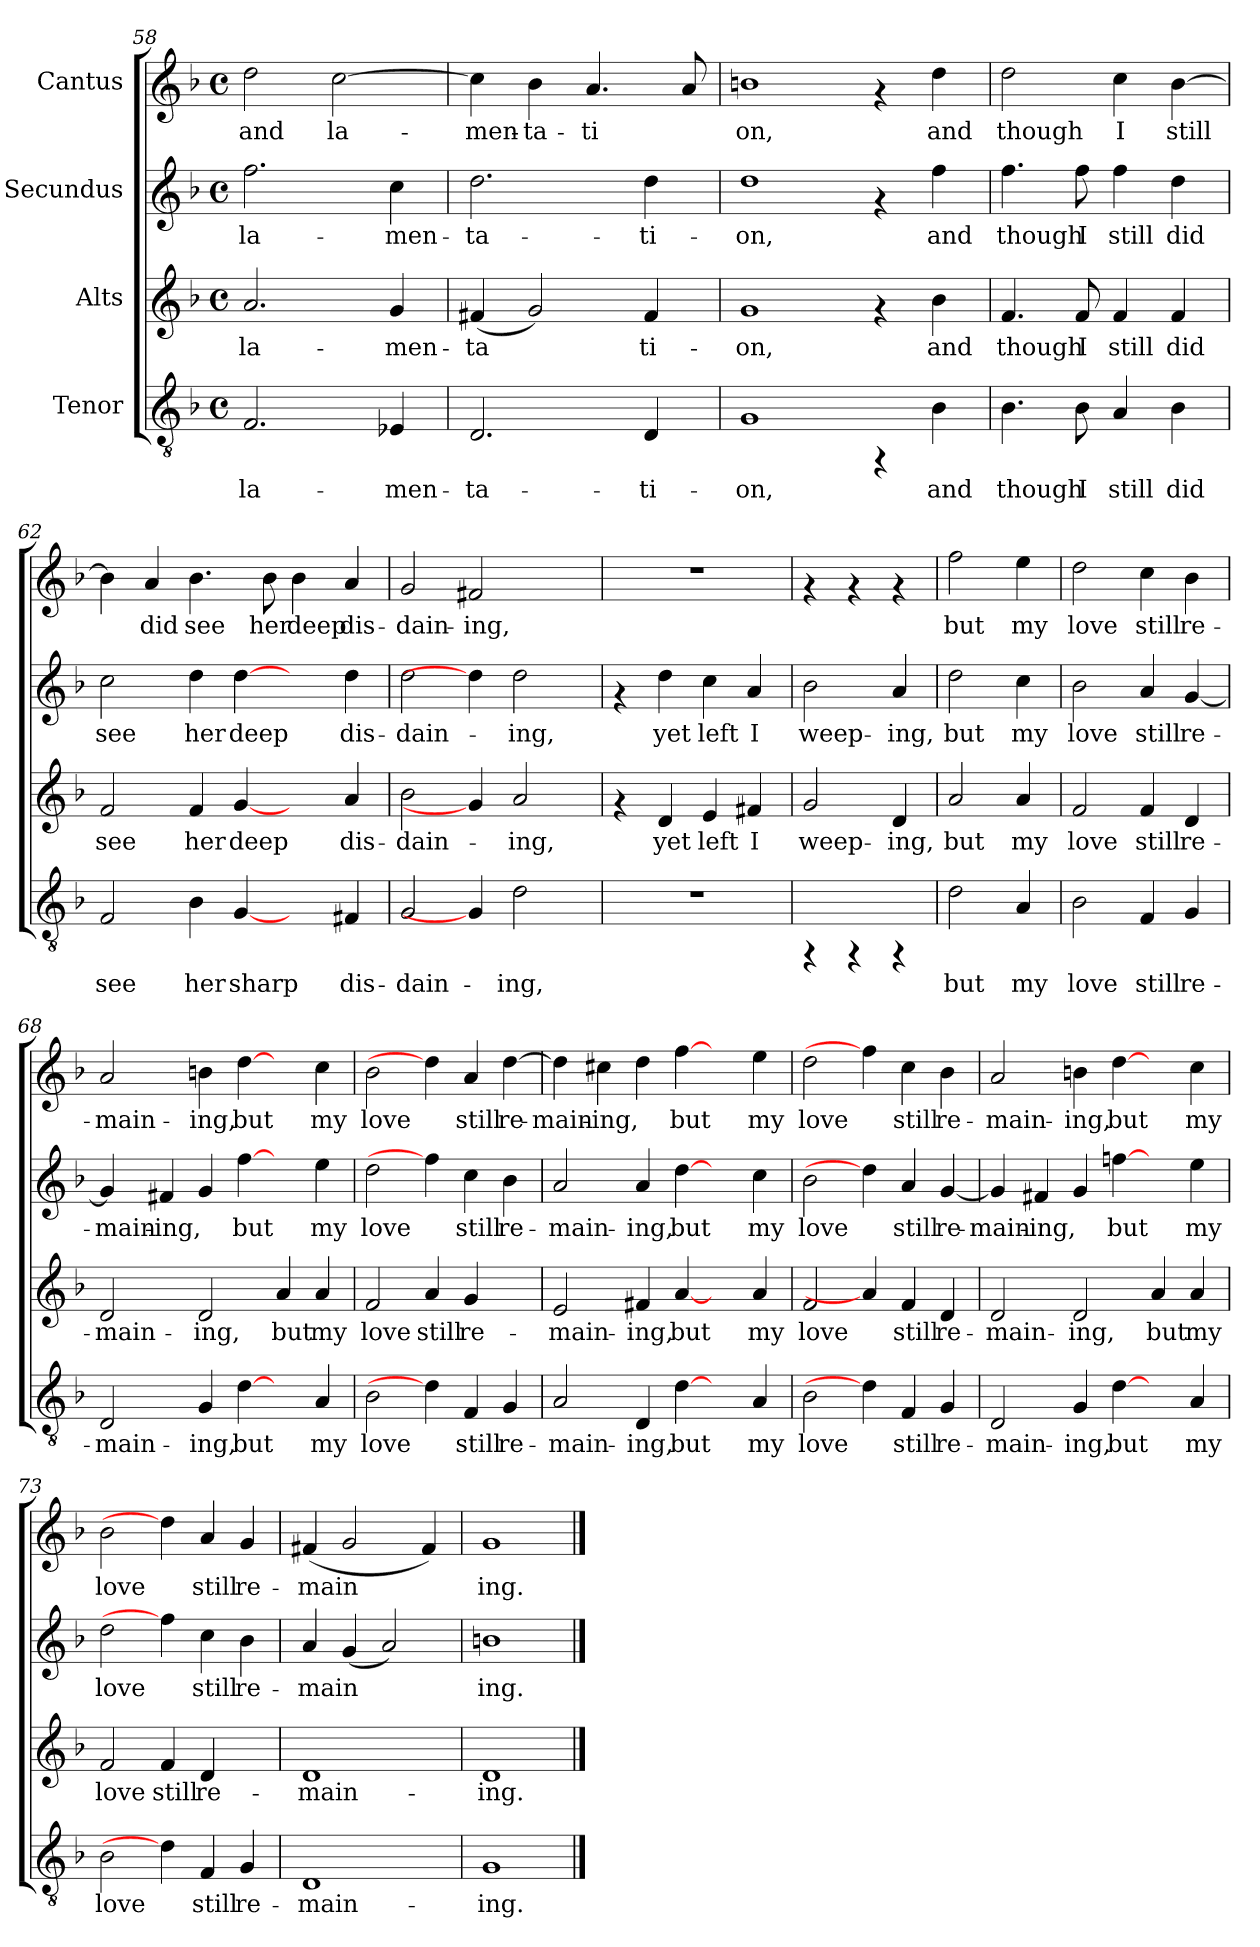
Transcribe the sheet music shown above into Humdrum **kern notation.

**kern	**text	**kern	**text	**kern	**text	**kern	**text
*part4	*part4	*part3	*part3	*part2	*part2	*part1	*part1
*staff4	*staff4	*staff3	*staff3	*staff2	*staff2	*staff1	*staff1
*I"Tenor	*	*I"Alts	*	*I"Secundus	*	*I"Cantus	*
*clefGv2	*	*clefG2	*	*clefG2	*	*clefG2	*
*k[b-]	*	*k[b-]	*	*k[b-]	*	*k[b-]	*
*F:	*	*F:	*	*F:	*	*F:	*
*M4/4	*	*M4/4	*	*M4/4	*	*M4/4	*
*met(c)	*	*met(c)	*	*met(c)	*	*met(c)	*
=58	=58	=58	=58	=58	=58	=58	=58
!	!LO:LY:b	!	!LO:LY:b	!	!LO:LY:b:cj	!	!LO:LY:b:cj
2.F/	la-	2.a/	la-	2.ff\	la-	2dd\	and
!	!	!	!	!	!	!	!LO:LY:b:cj
.	.	.	.	.	.	[<2cc\	la-
!	!LO:LY:b	!	!LO:LY:b	!	!LO:LY:b:cj	!	!
4E-X/	-men-	4g/	-men-	4cc\	-men-	.	.
!!LO:LB:g=z
=59	=59	=59	=59	=59	=59	=59	=59
!	!LO:LY:b	!	!LO:LY:b	!	!LO:LY:b:cj	!	!LO:LY:b:cj
2.D/	-ta-	(<4f#X/	-ta-	2.dd\	-ta-	4cc\]	-men-
!	!	!	!LO:LY:b	!	!	!	!LO:LY:b:cj
.	.	2g/)	--	.	.	4b-\	-ta-
!	!	!	!	!	!	!	!LO:LY:b:cj
.	.	.	.	.	.	4.a/	-ti-
!	!LO:LY:b	!	!LO:LY:b	!	!LO:LY:b:cj	!	!
4D/	-ti-	4f#/	-ti-	4dd\	-ti-	.	.
!	!	!	!	!	!	!	!LO:LY:b:cj
.	.	.	.	.	.	8a/	--
=60	=60	=60	=60	=60	=60	=60	=60
!	!LO:LY:b	!	!LO:LY:b	!	!LO:LY:b:cj	!	!LO:LY:b:cj
1G	-on,	1g	-on,	1dd	-on,	1bn	-on,
4rFF	.	4rf	.	4rf	.	4rf	.
!	!LO:LY:b	!	!LO:LY:b	!	!LO:LY:b:cj	!	!LO:LY:b:cj
4B-\	and	4b-\	and	4ff\	and	4dd\	and
=61	=61	=61	=61	=61	=61	=61	=61
!	!LO:LY:b	!	!LO:LY:b	!	!LO:LY:b:cj	!	!LO:LY:b:cj
4.B-\	though	4.f/	though	4.ff\	though	2dd\	though
!	!LO:LY:b	!	!LO:LY:b	!	!LO:LY:b:cj	!	!
8B-\	I	8f/	I	8ff\	I	.	.
!	!LO:LY:b	!	!LO:LY:b	!	!LO:LY:b:cj	!	!LO:LY:b:cj
4A/	still	4f/	still	4ff\	still	4cc\	I
!	!LO:LY:b	!	!LO:LY:b	!	!LO:LY:b:cj	!	!LO:LY:b:cj
4B-\	did	4f/	did	4dd\	did	[>4b-\	still
=62	=62	=62	=62	=62	=62	=62	=62
!	!LO:LY:b	!	!LO:LY:b	!	!LO:LY:b:cj	!	!LO:LY:b:cj
2F/	see	2f/	see	2cc\	see	4b-\]	.
!	!	!	!	!	!	!	!LO:LY:b:cj
.	.	.	.	.	.	4a/	did
!	!LO:LY:b	!	!LO:LY:b	!	!LO:LY:b:cj	!	!LO:LY:b:cj
4B-\	her	4f/	her	4dd\	her	4.b-\	see
!	!LO:LY:b	!	!LO:LY:b	!	!LO:LY:b:cj	!	!
[4G/	sharp	[4g/	deep	[4dd\	deep	.	.
!	!	!	!	!	!	!	!LO:LY:b:cj
.	.	.	.	.	.	8b-\	her
!	!	!	!	!	!	!	!LO:LY:b:cj
4ryy	.	4ryy	.	4ryy	.	4b-\	deep
!	!LO:LY:b	!	!LO:LY:b	!	!LO:LY:b:cj	!	!LO:LY:b:cj
4F#X/	dis-	4a/	dis-	4dd\	dis-	4a/	dis-
=63	=63	=63	=63	=63	=63	=63	=63
!	!LO:LY:b	!	!LO:LY:b	!	!LO:LY:b:cj	!	!LO:LY:b:cj
2G/	-dain-	2b-\	-dain-	2dd\	-dain-	2g/	-dain-
!	!	!	!	!	!	!	!LO:LY:b:cj
4G/]	.	4g/]	.	4dd\]	.	2f#X/	-ing,
!	!LO:LY:b	!	!LO:LY:b	!	!LO:LY:b:cj	!	!
2d\	-ing,	2a/	-ing,	2dd\	-ing,	.	.
.	.	.	.	.	.	4ryy	.
=64	=64	=64	=64	=64	=64	=64	=64
1r	.	4rf	.	4rf	.	1r	.
!	!	!	!LO:LY:b	!	!LO:LY:b:cj	!	!
.	.	4d/	yet	4dd\	yet	.	.
!	!	!	!LO:LY:b	!	!LO:LY:b:cj	!	!
.	.	4e/	left	4cc\	left	.	.
!	!	!	!LO:LY:b	!	!LO:LY:b:cj	!	!
.	.	4f#X/	I	4a/	I	.	.
!!LO:PB:g=z
=65	=65	=65	=65	=65	=65	=65	=65
!	!	!	!LO:LY:b	!	!LO:LY:b:cj	!	!
4rFF	.	2g/	weep-	2b-\	weep-	4rf	.
4rFF	.	.	.	.	.	4rf	.
!	!	!	!LO:LY:b	!	!LO:LY:b:cj	!	!
4rFF	.	4d/	-ing,	4a/	-ing,	4rf	.
=66	=66	=66	=66	=66	=66	=66	=66
!	!LO:LY:b	!	!LO:LY:b	!	!LO:LY:b:cj	!	!LO:LY:b:cj
2d\	but	2a/	but	2dd\	but	2ff\	but
!	!LO:LY:b	!	!LO:LY:b	!	!LO:LY:b:cj	!	!LO:LY:b:cj
4A/	my	4a/	my	4cc\	my	4ee\	my
=67	=67	=67	=67	=67	=67	=67	=67
!	!LO:LY:b	!	!LO:LY:b	!	!LO:LY:b:cj	!	!LO:LY:b:cj
2B-\	love	2f/	love	2b-\	love	2dd\	love
!	!LO:LY:b	!	!LO:LY:b	!	!LO:LY:b:cj	!	!LO:LY:b:cj
4F/	still	4f/	still	4a/	still	4cc\	still
!	!LO:LY:b	!	!LO:LY:b	!	!LO:LY:b:cj	!	!LO:LY:b:cj
4G/	re-	4d/	re-	[<4g/	re-	4b-\	re-
=68	=68	=68	=68	=68	=68	=68	=68
!	!LO:LY:b	!	!LO:LY:b	!	!LO:LY:b:cj	!	!LO:LY:b:cj
2D/	-main-	2d/	-main-	4g/]	-main-	2a/	-main-
!	!	!	!	!	!LO:LY:b:cj	!	!
.	.	.	.	4f#X/	-ing,	.	.
!	!LO:LY:b	!	!LO:LY:b	!	!LO:LY:b:cj	!	!LO:LY:b:cj
4G/	-ing,	2d/	-ing,	4g/	.	4bn\	-ing,
!	!LO:LY:b	!	!	!	!LO:LY:b:cj	!	!LO:LY:b:cj
[4d\	but	.	.	[4ff\	but	[4dd\	but
!	!	!	!LO:LY:b	!	!	!	!
4ryy	.	4a/	but	4ryy	.	4ryy	.
!	!LO:LY:b	!	!LO:LY:b	!	!LO:LY:b:cj	!	!LO:LY:b:cj
4A/	my	4a/	my	4ee\	my	4cc\	my
=69	=69	=69	=69	=69	=69	=69	=69
!	!LO:LY:b	!	!LO:LY:b	!	!LO:LY:b:cj	!	!LO:LY:b:cj
2B-\	love	2f/	love	2dd\	love	2b-\	love
!	!	!	!LO:LY:b	!	!	!	!
4d\]	.	4a/	still	4ff\]	.	4dd\]	.
!	!LO:LY:b	!	!LO:LY:b	!	!LO:LY:b:cj	!	!LO:LY:b:cj
4F/	still	4g/	re-	4cc\	still	4a/	still
!	!LO:LY:b	!	!	!	!LO:LY:b:cj	!	!LO:LY:b:cj
4G/	re-	4ryy	.	4b-\	re-	[>4dd\	re-
=70	=70	=70	=70	=70	=70	=70	=70
!	!LO:LY:b	!	!LO:LY:b	!	!LO:LY:b:cj	!	!LO:LY:b:cj
2A/	-main-	2e/	-main-	2a/	-main-	4dd\]	-main-
!	!	!	!	!	!	!	!LO:LY:b:cj
.	.	.	.	.	.	4cc#X\	-ing,
!	!LO:LY:b	!	!LO:LY:b	!	!LO:LY:b:cj	!	!LO:LY:b:cj
4D/	-ing,	4f#X/	-ing,	4a/	-ing,	4dd\	.
!	!LO:LY:b	!	!LO:LY:b	!	!LO:LY:b:cj	!	!LO:LY:b:cj
[4d\	but	[4a/	but	[4dd\	but	[4ff\	but
4ryy	.	4ryy	.	4ryy	.	4ryy	.
!	!LO:LY:b	!	!LO:LY:b	!	!LO:LY:b:cj	!	!LO:LY:b:cj
4A/	my	4a/	my	4cc\	my	4ee\	my
!!LO:LB:g=z
=71	=71	=71	=71	=71	=71	=71	=71
!	!LO:LY:b	!	!LO:LY:b	!	!LO:LY:b:cj	!	!LO:LY:b:cj
2B-\	love	2f/	love	2b-\	love	2dd\	love
4d\]	.	4a/]	.	4dd\]	.	4ff\]	.
!	!LO:LY:b	!	!LO:LY:b	!	!LO:LY:b:cj	!	!LO:LY:b:cj
4F/	still	4f/	still	4a/	still	4cc\	still
!	!LO:LY:b	!	!LO:LY:b	!	!LO:LY:b:cj	!	!LO:LY:b:cj
4G/	re-	4d/	re-	[<4g/	re-	4b-\	re-
=72	=72	=72	=72	=72	=72	=72	=72
!	!LO:LY:b	!	!LO:LY:b	!	!LO:LY:b:cj	!	!LO:LY:b:cj
2D/	-main-	2d/	-main-	4g/]	-main-	2a/	-main-
!	!	!	!	!	!LO:LY:b:cj	!	!
.	.	.	.	4f#X/	-ing,	.	.
!	!LO:LY:b	!	!LO:LY:b	!	!LO:LY:b:cj	!	!LO:LY:b:cj
4G/	-ing,	2d/	-ing,	4g/	.	4bn\	-ing,
!	!LO:LY:b	!	!	!	!LO:LY:b:cj	!	!LO:LY:b:cj
[4d\	but	.	.	[4ffn\	but	[4dd\	but
!	!	!	!LO:LY:b	!	!	!	!
4ryy	.	4a/	but	4ryy	.	4ryy	.
!	!LO:LY:b	!	!LO:LY:b	!	!LO:LY:b:cj	!	!LO:LY:b:cj
4A/	my	4a/	my	4ee\	my	4cc\	my
=73	=73	=73	=73	=73	=73	=73	=73
!	!LO:LY:b	!	!LO:LY:b	!	!LO:LY:b:cj	!	!LO:LY:b:cj
2B-\	love	2f/	love	2dd\	love	2b-\	love
!	!	!	!LO:LY:b	!	!	!	!
4d\]	.	4f/	still	4ff\]	.	4dd\]	.
!	!LO:LY:b	!	!LO:LY:b	!	!LO:LY:b:cj	!	!LO:LY:b:cj
4F/	still	4d/	re-	4cc\	still	4a/	still
!	!LO:LY:b	!	!	!	!LO:LY:b:cj	!	!LO:LY:b:cj
4G/	re-	4ryy	.	4b-\	re-	4g/	re-
=74	=74	=74	=74	=74	=74	=74	=74
!	!LO:LY:b	!	!LO:LY:b	!	!LO:LY:b:cj	!	!LO:LY:b:cj
1D	-main-	1d	-main-	4a/	-main-	(<4f#X/	-main-
!	!	!	!	!	!LO:LY:b:cj	!	!LO:LY:b:cj
.	.	.	.	(<4g/	--	2g/	--
!	!	!	!	!	!LO:LY:b:cj	!	!
.	.	.	.	2a/)	--	.	.
!	!	!	!	!	!	!	!LO:LY:b:cj
.	.	.	.	.	.	4f#/)	--
=75	=75	=75	=75	=75	=75	=75	=75
!	!LO:LY:b	!	!LO:LY:b	!	!LO:LY:b:cj	!	!LO:LY:b:cj
1G	-ing.	1d	-ing.	1bn	-ing.	1g	-ing.
==	==	==	==	==	==	==	==
*-	*-	*-	*-	*-	*-	*-	*-
